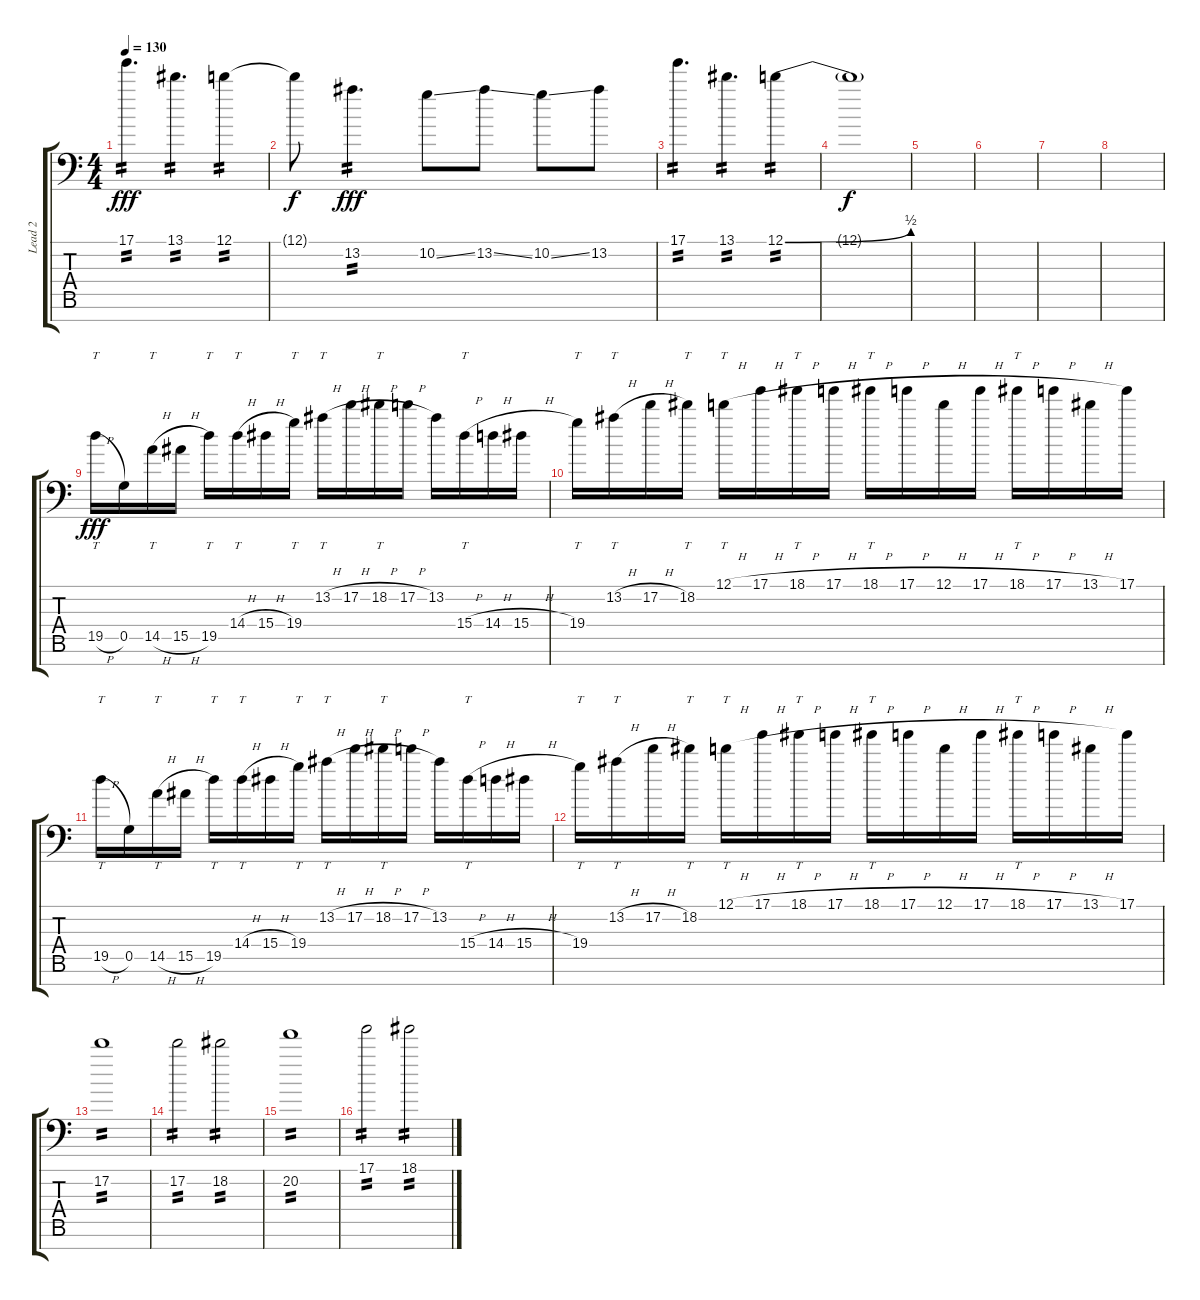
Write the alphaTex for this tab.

\track ("Lead 2" "Lead 2") {instrument overdrivenguitar}
\staff {score tabs}
\tuning (D4 A3 E3 C3 G2 D2 G1) {hide}
\ts (4 4)
\tempo 130
\clef f4
\ks c
17.1.4{d tp 2 dy fff} 13.1.4{d tp 2} 12.1.4{tp 2} |
12.1{t}.8{dy f} 13.2.4{d tp 2 dy fff} 10.2{ss}.8 13.2{ss}.8 10.2{ss}.8 13.2.8 |
17.1.4{d tp 2} 13.1.4{d tp 2} 12.1{be (bend 0 0 60 2)}.4{tp 2} |
12.1{t}.1{dy f} |
|
|
|
|
19.5{h}.16{tt dy fff} 0.5.16 14.5{h}.16{tt} 15.5{h}.16 19.5.16{tt} 14.4{h}.16{tt} 15.4{h}.16 19.4.16{tt} 13.2{h}.16{tt} 17.2{h}.16 18.2{h}.16{tt} 17.2{h}.16 13.2.16 15.4{h}.16{tt} 14.4{h}.16 15.4{h}.16 |
19.4.16{tt} 13.2{h}.16{tt} 17.2{h}.16 18.2.16{tt} 12.1{h}.16{tt} 17.1{h}.16 18.1{h}.16{tt} 17.1{h}.16 18.1{h}.16{tt} 17.1{h}.16 12.1{h}.16 17.1{h}.16 18.1{h}.16{tt} 17.1{h}.16 13.1{h}.16 17.1.16 |
19.5{h}.16{tt} 0.5.16 14.5{h}.16{tt} 15.5{h}.16 19.5.16{tt} 14.4{h}.16{tt} 15.4{h}.16 19.4.16{tt} 13.2{h}.16{tt} 17.2{h}.16 18.2{h}.16{tt} 17.2{h}.16 13.2.16 15.4{h}.16{tt} 14.4{h}.16 15.4{h}.16 |
19.4.16{tt} 13.2{h}.16{tt} 17.2{h}.16 18.2.16{tt} 12.1{h}.16{tt} 17.1{h}.16 18.1{h}.16{tt} 17.1{h}.16 18.1{h}.16{tt} 17.1{h}.16 12.1{h}.16 17.1{h}.16 18.1{h}.16{tt} 17.1{h}.16 13.1{h}.16 17.1.16 |
17.2.1{tp 2} |
17.2.2{tp 2} 18.2.2{tp 2} |
20.2.1{tp 2} |
17.1.2{tp 2} 18.1.2{tp 2}
